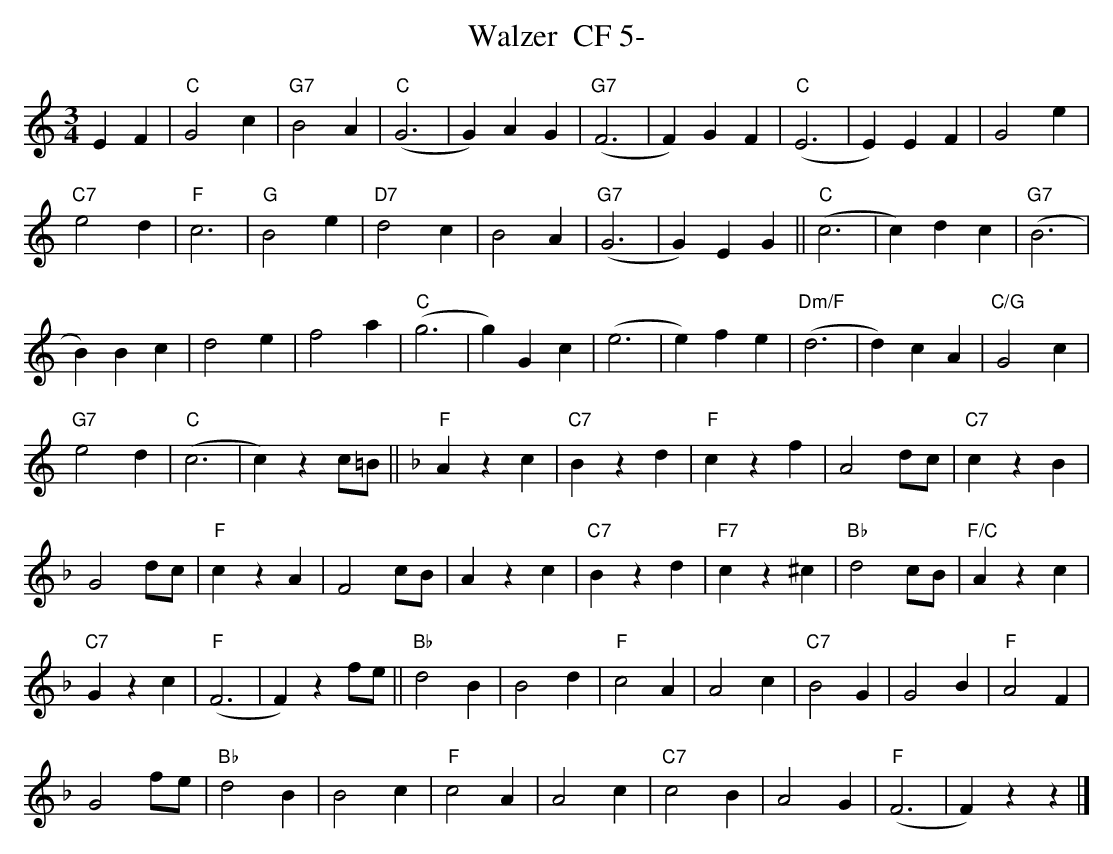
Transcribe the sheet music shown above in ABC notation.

X:1
T:Walzer  CF 5-
M:3/4
L:1/4
K:Cmaj%%MIDI gchordon
EF | "C"G2c | "G7"B2A | "C"(G3 | G)AG | "G7"(F3 | F)GF | "C"(E3 | E) EF | G2e |
"C7"e2d | "F"c3 | "G"B2e | "D7"d2c | B2A | ("G7"G3 | G)EG || "C"(c3 | c)dc | "G7"(B3 |
B)Bc | d2e | f2a | "C"(g3 | g) Gc | (e3 | e)fe | "Dm/F"(d3 | d) cA | "C/G"G2c |
"G7"e2d | "C"(c3 | c)z c/2=B/2 || [K:Fmaj] "F"Azc | "C7"Bzd | "F"czf | A2d/2c/2 | "C7"czB |
G2d/2c/2 | "F"czA | F2c/2B/2 | Azc | "C7"Bzd | "F7"cz^c | "Bb"d2c/2B/2 | "F/C"Azc |
"C7"Gzc | "F"(F3 | F)zf/2e/2 || "Bb"d2B | B2d | "F"c2A | A2c | "C7"B2G | G2B | "F"A2F |
G2f/2e/2 | "Bb"d2B | B2c | "F"c2A | A2c | "C7"c2B | A2G | "F"(F3 | F)zz |]
